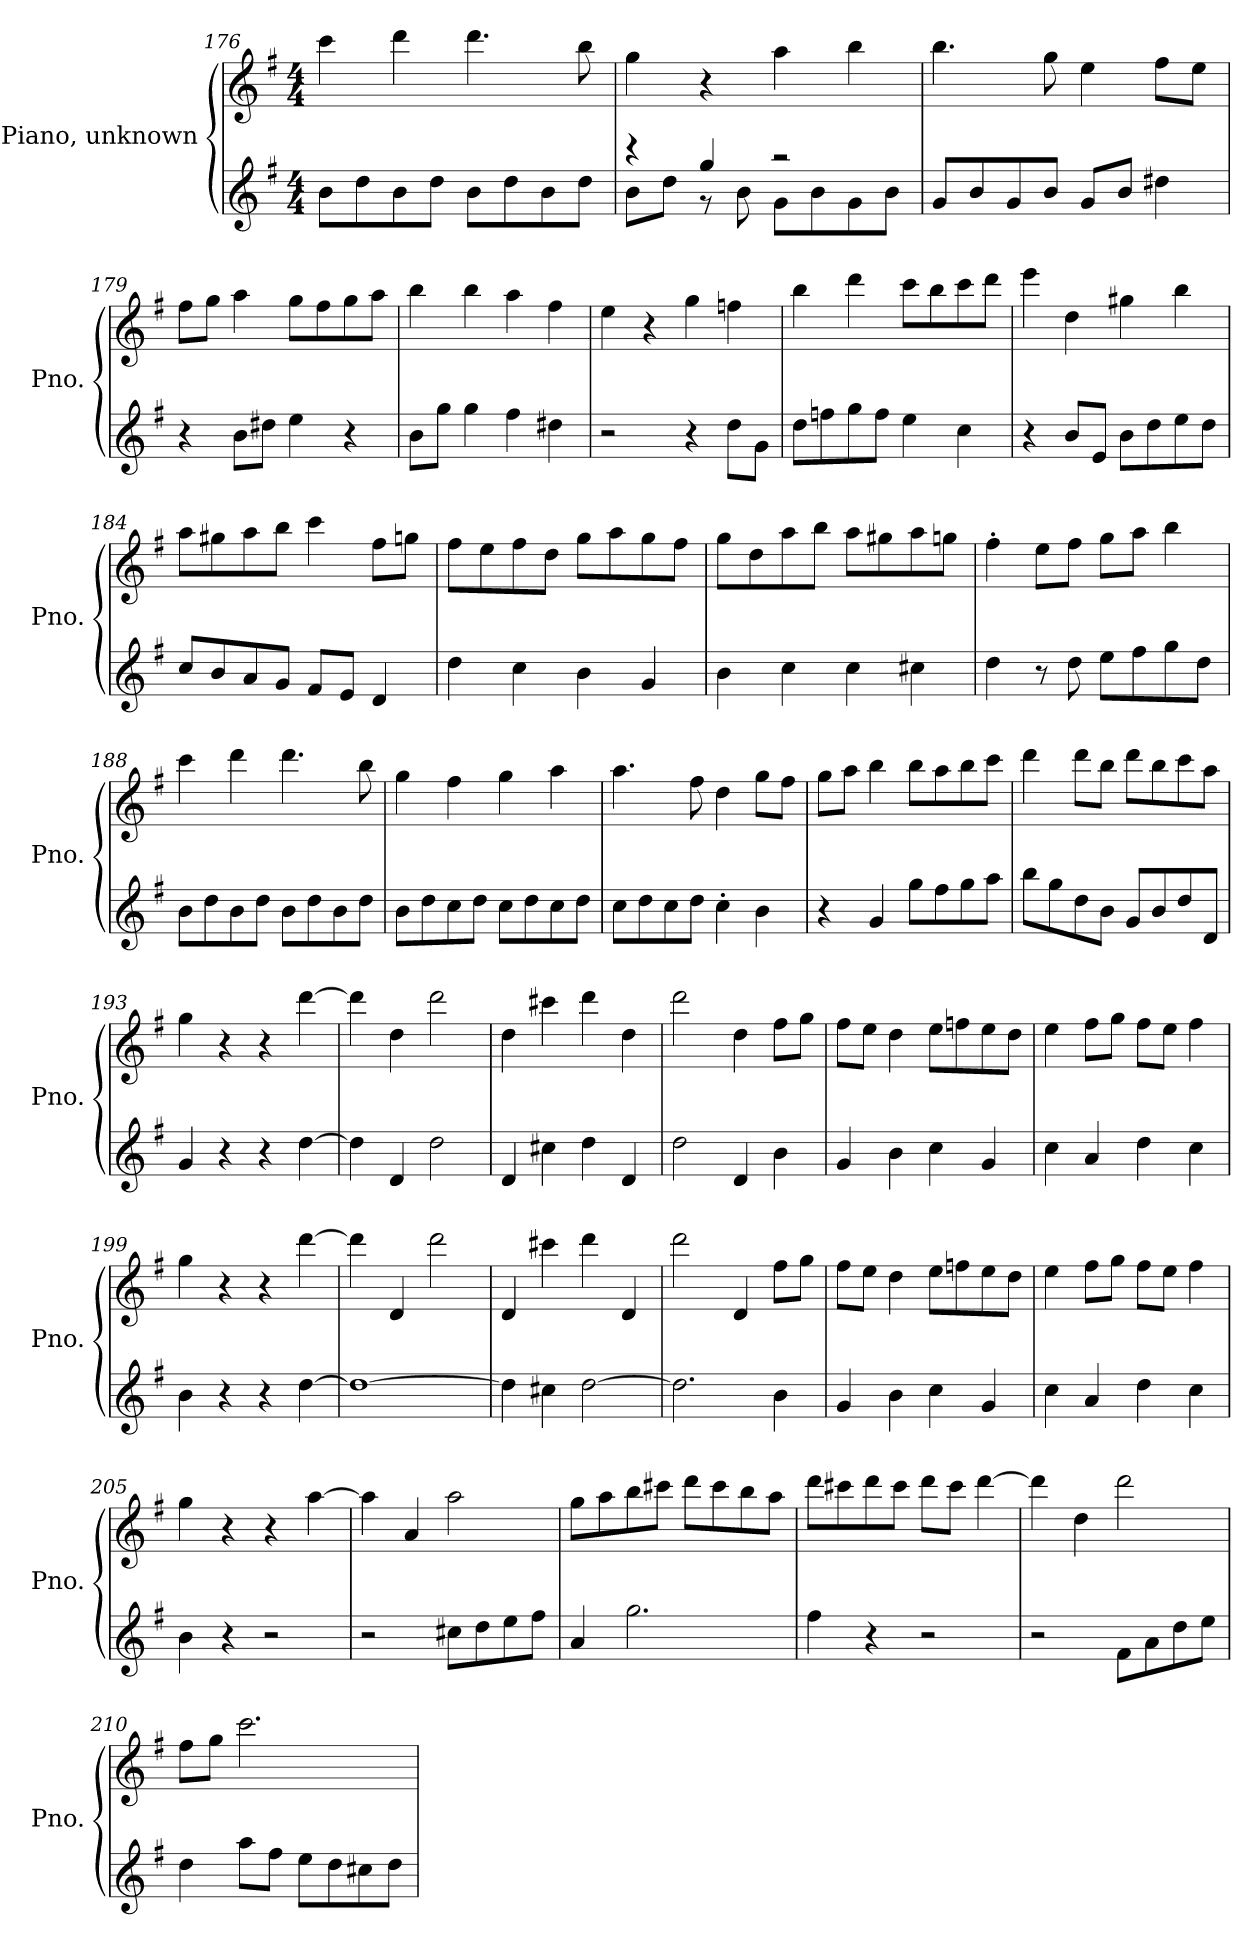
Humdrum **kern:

**kern	**kern
*part1	*part1
*staff2	*staff1
*I"Piano, unknown	*
*I'Pno.	*
*clefG2	*clefG2
*k[f#]	*k[f#]
*M4/4	*M4/4
=176	=176
8b\L	4ccc\
8dd\	.
8b\	4ddd\
8dd\J	.
8b\L	4.ddd\
8dd\	.
8b\	.
8dd\J	8bb\
=177	=177
*^	*
4r	8b\L	4gg\
.	8dd\J	.
4gg/	8r	4r
.	8b\	.
2r	8g\L	4aa\
.	8b\	.
.	8g\	4bb\
.	8b\J	.
*v	*v	*
=178	=178
8g/L	4.bb\
8b/	.
8g/	.
8b/J	8gg\
8g/L	4ee\
8b/J	.
4dd#X\	8ff#\L
.	8ee\J
!!LO:PB:g=z
=179	=179
4r	8ff#\L
.	8gg\J
8b\L	4aa\
8dd#X\J	.
4ee\	8gg\L
.	8ff#\
4r	8gg\
.	8aa\J
=180	=180
8b\L	4bb\
8gg\J	.
4gg\	4bb\
4ff#\	4aa\
4dd#X\	4ff#\
=181	=181
2r	4ee\
.	4r
4r	4gg\
8dd\L	4ffn\
8g\J	.
=182	=182
8dd\L	4bb\
8ffn\	.
8gg\	4ddd\
8ff\J	.
4ee\	8ccc\L
.	8bb\
4cc\	8ccc\
.	8ddd\J
=183	=183
4r	4eee\
8b/L	4dd\
8e/J	.
8b\L	4gg#X\
8dd\	.
8ee\	4bb\
8dd\J	.
!!LO:LB:g=z
=184	=184
8cc/L	8aa\L
8b/	8gg#X\
8a/	8aa\
8g/J	8bb\J
8f#/L	4ccc\
8e/J	.
4d/	8ff#\L
.	8ggn\J
=185	=185
4dd\	8ff#\L
.	8ee\
4cc\	8ff#\
.	8dd\J
4b\	8gg\L
.	8aa\
4g/	8gg\
.	8ff#\J
=186	=186
4b\	8gg\L
.	8dd\
4cc\	8aa\
.	8bb\J
4cc\	8aa\L
.	8gg#X\
4cc#X\	8aa\
.	8ggn\J
=187	=187
4dd\	4ff#'\
8r	8ee\L
8dd\	8ff#\J
8ee\L	8gg\L
8ff#\	8aa\J
8gg\	4bb\
8dd\J	.
!!LO:LB:g=z
=188	=188
8b\L	4ccc\
8dd\	.
8b\	4ddd\
8dd\J	.
8b\L	4.ddd\
8dd\	.
8b\	.
8dd\J	8bb\
=189	=189
8b\L	4gg\
8dd\	.
8cc\	4ff#\
8dd\J	.
8cc\L	4gg\
8dd\	.
8cc\	4aa\
8dd\J	.
=190	=190
8cc\L	4.aa\
8dd\	.
8cc\	.
8dd\J	8ff#\
4cc'\	4dd\
4b\	8gg\L
.	8ff#\J
=191	=191
4r	8gg\L
.	8aa\J
4g/	4bb\
8gg\L	8bb\L
8ff#\	8aa\
8gg\	8bb\
8aa\J	8ccc\J
=192	=192
8bb\L	4ddd\
8gg\	.
8dd\	8ddd\L
8b\J	8bb\J
8g/L	8ddd\L
8b/	8bb\
8dd/	8ccc\
8d/J	8aa\J
!!LO:LB:g=z
=193	=193
4g/	4gg\
4r	4r
4r	4r
[4dd\	[4ddd\
=194	=194
4dd\]	4ddd\]
4d/	4dd\
2dd\	2ddd\
=195	=195
4d/	4dd\
4cc#X\	4ccc#X\
4dd\	4ddd\
4d/	4dd\
=196	=196
2dd\	2ddd\
4d/	4dd\
4b\	8ff#\L
.	8gg\J
=197	=197
4g/	8ff#\L
.	8ee\J
4b\	4dd\
4cc\	8ee\L
.	8ffn\
4g/	8ee\
.	8dd\J
=198	=198
4cc\	4ee\
4a/	8ff#\L
.	8gg\J
4dd\	8ff#\L
.	8ee\J
4cc\	4ff#\
=199	=199
4b\	4gg\
4r	4r
4r	4r
[4dd\	[4ddd\
=200	=200
1dd_	4ddd\]
.	4d/
.	2ddd\
!!LO:LB:g=z
=201	=201
4dd\]	4d/
4cc#X\	4ccc#X\
[2dd\	4ddd\
.	4d/
=202	=202
2.dd\]	2ddd\
.	4d/
4b\	8ff#\L
.	8gg\J
=203	=203
4g/	8ff#\L
.	8ee\J
4b\	4dd\
4cc\	8ee\L
.	8ffn\
4g/	8ee\
.	8dd\J
=204	=204
4cc\	4ee\
4a/	8ff#\L
.	8gg\J
4dd\	8ff#\L
.	8ee\J
4cc\	4ff#\
=205	=205
4b\	4gg\
4r	4r
2r	4r
.	[4aa\
=206	=206
2r	4aa\]
.	4a/
8cc#X\L	2aa\
8dd\	.
8ee\	.
8ff#\J	.
!!LO:LB:g=z
=207	=207
4a/	8gg\L
.	8aa\
2.gg\	8bb\
.	8ccc#X\J
.	8ddd\L
.	8ccc#\
.	8bb\
.	8aa\J
=208	=208
4ff#\	8ddd\L
.	8ccc#X\
4r	8ddd\
.	8ccc#\J
2r	8ddd\L
.	8ccc#\J
.	[4ddd\
=209	=209
2r	4ddd\]
.	4dd\
8f#\L	2ddd\
8a\	.
8dd\	.
8ee\J	.
=210	=210
4dd\	8ff#\L
.	8gg\J
8aa\L	2.ccc\
8ff#\J	.
8ee\L	.
8dd\	.
8cc#X\	.
8dd\J	.
=	=
*-	*-
